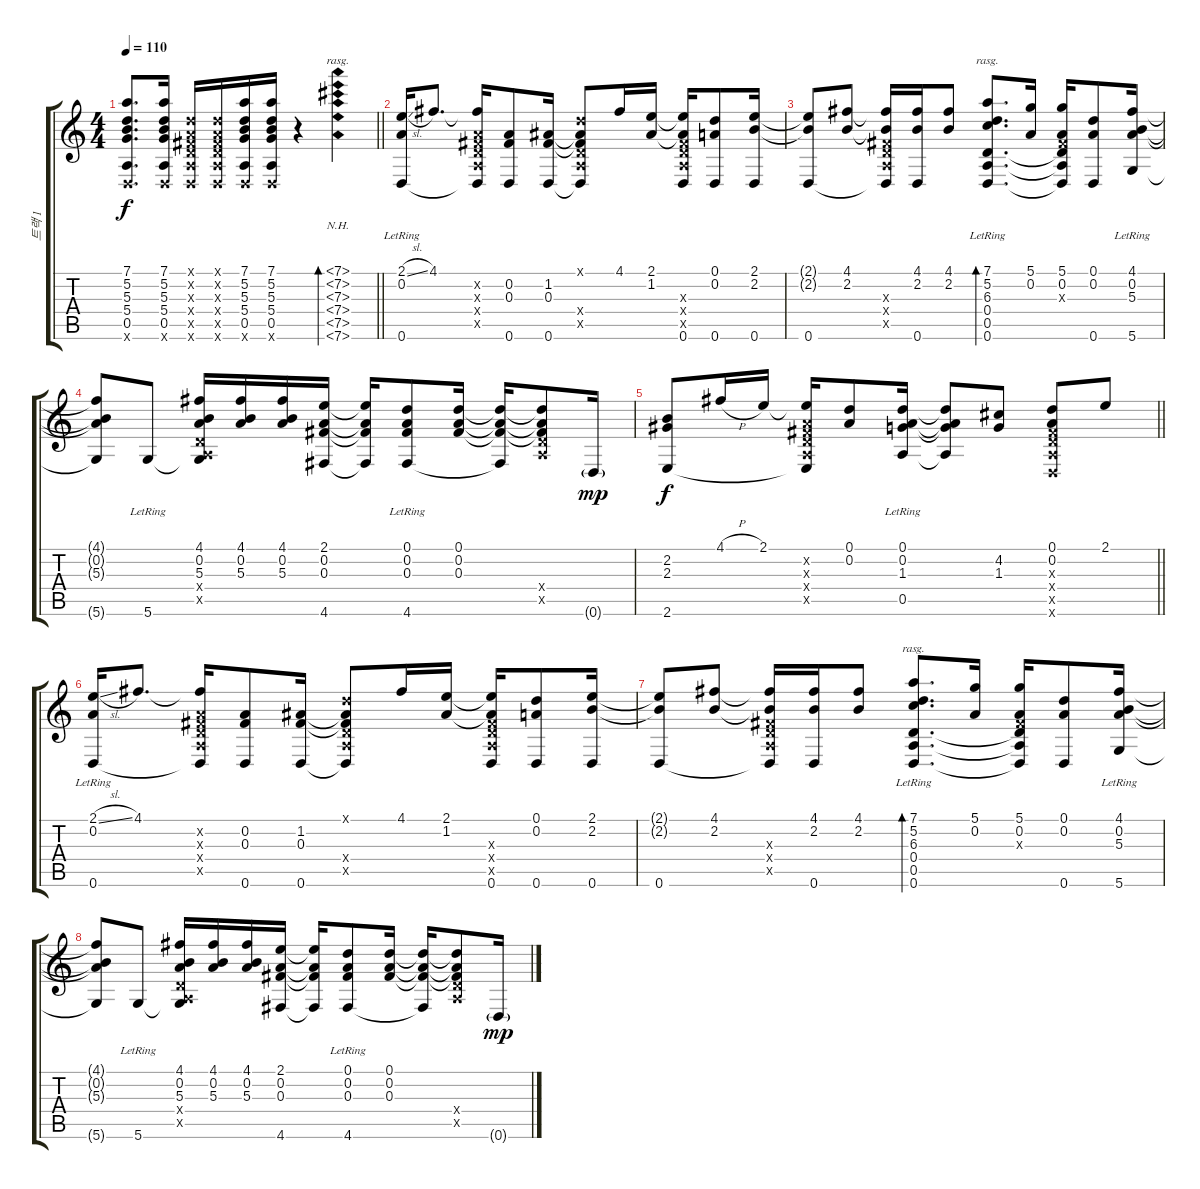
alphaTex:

\track ("트랙 1" "트랙 1") {instrument acousticguitarsteel}
\staff {score tabs}
\tuning (D4 A3 Gb3 D3 A2 D2) {hide}
\ts (4 4)
\tempo 110
\clef g2
\barLineRight lightlight
\ks c
(7.1 5.2 5.3 5.4 0.5 0.6{x}).8{d dy f} (7.1 5.2 5.3 5.4 0.5 0.6{x}).16 (0.1{x} 0.2{x} 0.3{x} 0.4{x} 0.5{x} 0.6{x}).16 (0.1{x} 0.2{x} 0.3{x} 0.4{x} 0.5{x} 0.6{x}).16 (7.1 5.2 5.3 5.4 0.5 0.6{x}).16 (7.1 5.2 5.3 5.4 0.5 0.6{x}).16 r.4 (7.1{nh} 7.2{nh} 7.3{nh} 7.4{nh} 7.5{nh} 7.6{nh}).4{bd 240 rasg ii} |
(2.1{sl} 0.2 0.6{lr}).16 4.1.8{d} (4.1{t} 0.2{x} 0.3{x} 0.4{x} 0.5{x} 0.6{t}).16 (0.2 0.3 0.6).8 (1.2 0.3 0.6).16 (0.1{x} 1.2{t} 0.3{t} 0.4{x} 0.5{x} 0.6{t}).8 4.1.16 (2.1 1.2).16 (2.1{t} 1.2{t} 0.3{x} 0.4{x} 0.5{x} 0.6).16 (0.1 0.2 0.6).8 (2.1 2.2 0.6).16 |
(2.1{t} 2.2{t} 0.6).8 (4.1 2.2).8 (4.1{t} 2.2{t} 0.3{x} 0.4{x} 0.5{x} 0.6{t}).16 (4.1 2.2 0.6).16 (4.1 2.2).8 (7.1 5.2 6.3 0.4 0.5 0.6{lr}).8{d bd 240 rasg ii} (5.1 0.2).16 (5.1 0.2 0.3{x} 0.4{t} 0.5{t} 0.6{t}).16 (0.1 0.2 0.6).8 (4.1 0.2 5.3 5.6{lr}).16 |
(4.1{t} 0.2{t} 5.3{t} 5.6{t}).8 5.6{lr}.8 (4.1 0.2 5.3 0.4{x} 0.5{x} 5.6{t}).16 (4.1 0.2 5.3).16 (4.1 0.2 5.3).16 (2.1 0.2 0.3 4.6).16 (2.1{t} 0.2{t} 0.3{t} 4.6{t}).16 (0.1 0.2 0.3 4.6{lr}).8 (0.1 0.2 0.3).16 (0.1{t} 0.2{t} 0.3{t} 4.6{t}).16 (0.1{t} 0.2{t} 0.3{t} 0.4{x} 0.5{x}).8 0.6{g}.16{dy mp} |
\barLineRight lightlight
(2.2 2.3 2.6).8{dy f} 4.1{h}.16 2.1.16 (2.1{t} 0.2{x} 0.3{x} 0.4{x} 0.5{x} 2.6{t}).16 (0.1 0.2).8 (0.1 0.2 1.3 0.5{lr}).16 (0.1{t} 0.2{t} 1.3{t} 0.5{t}).8 (4.2 1.3).8 (0.1 0.2 0.3{x} 0.4{x} 0.5{x} 0.6{x}).8 2.1.8 |
(2.1{sl} 0.2 0.6{lr}).16 4.1.8{d} (4.1{t} 0.2{x} 0.3{x} 0.4{x} 0.5{x} 0.6{t}).16 (0.2 0.3 0.6).8 (1.2 0.3 0.6).16 (0.1{x} 1.2{t} 0.3{t} 0.4{x} 0.5{x} 0.6{t}).8 4.1.16 (2.1 1.2).16 (2.1{t} 1.2{t} 0.3{x} 0.4{x} 0.5{x} 0.6).16 (0.1 0.2 0.6).8 (2.1 2.2 0.6).16 |
(2.1{t} 2.2{t} 0.6).8 (4.1 2.2).8 (4.1{t} 2.2{t} 0.3{x} 0.4{x} 0.5{x} 0.6{t}).16 (4.1 2.2 0.6).16 (4.1 2.2).8 (7.1 5.2 6.3 0.4 0.5 0.6{lr}).8{d bd 240 rasg ii} (5.1 0.2).16 (5.1 0.2 0.3{x} 0.4{t} 0.5{t} 0.6{t}).16 (0.1 0.2 0.6).8 (4.1 0.2 5.3 5.6{lr}).16 |
(4.1{t} 0.2{t} 5.3{t} 5.6{t}).8 5.6{lr}.8 (4.1 0.2 5.3 0.4{x} 0.5{x} 5.6{t}).16 (4.1 0.2 5.3).16 (4.1 0.2 5.3).16 (2.1 0.2 0.3 4.6).16 (2.1{t} 0.2{t} 0.3{t} 4.6{t}).16 (0.1 0.2 0.3 4.6{lr}).8 (0.1 0.2 0.3).16 (0.1{t} 0.2{t} 0.3{t} 4.6{t}).16 (0.1{t} 0.2{t} 0.3{t} 0.4{x} 0.5{x}).8 0.6{g}.16{dy mp}
